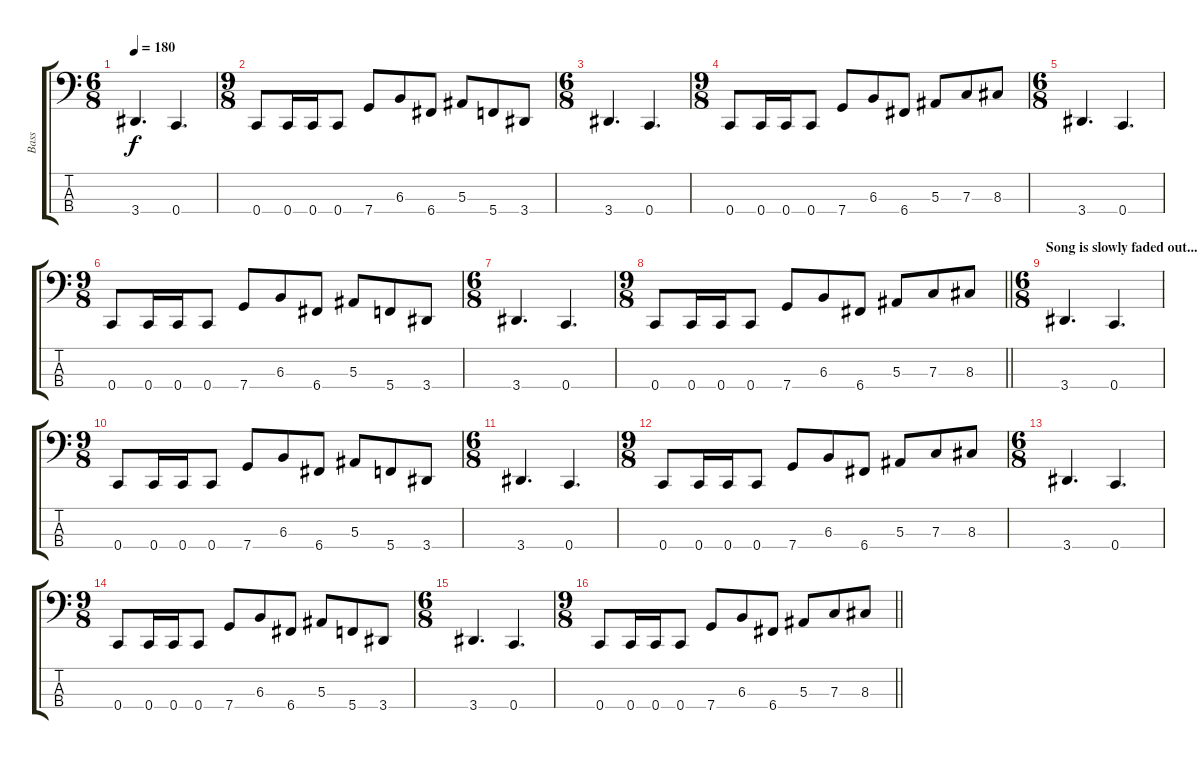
\track ("Bass" "Bass") {instrument electricbasspick}
\staff {score tabs}
\tuning (Eb2 Bb1 F1 C1) {hide}
\ts (6 8)
\section ("" "")
\tempo 180
\clef f4
\ks c
3.4.4{d dy f} 0.4.4{d} |
\ts (9 8)
0.4.8 0.4.16 0.4.16 0.4.8 7.4.8 6.3.8 6.4.8 5.3.8 5.4.8 3.4.8 |
\ts (6 8)
3.4.4{d} 0.4.4{d} |
\ts (9 8)
0.4.8 0.4.16 0.4.16 0.4.8 7.4.8 6.3.8 6.4.8 5.3.8 7.3.8 8.3.8 |
\ts (6 8)
3.4.4{d} 0.4.4{d} |
\ts (9 8)
0.4.8 0.4.16 0.4.16 0.4.8 7.4.8 6.3.8 6.4.8 5.3.8 5.4.8 3.4.8 |
\ts (6 8)
3.4.4{d} 0.4.4{d} |
\ts (9 8)
\barLineRight lightlight
0.4.8 0.4.16 0.4.16 0.4.8 7.4.8 6.3.8 6.4.8 5.3.8 7.3.8 8.3.8 |
\ts (6 8)
\section ("" "Song is slowly faded out...")
3.4.4{d} 0.4.4{d} |
\ts (9 8)
0.4.8 0.4.16 0.4.16 0.4.8 7.4.8 6.3.8 6.4.8 5.3.8 5.4.8 3.4.8 |
\ts (6 8)
3.4.4{d} 0.4.4{d} |
\ts (9 8)
0.4.8 0.4.16 0.4.16 0.4.8 7.4.8 6.3.8 6.4.8 5.3.8 7.3.8 8.3.8 |
\ts (6 8)
3.4.4{d} 0.4.4{d} |
\ts (9 8)
0.4.8 0.4.16 0.4.16 0.4.8 7.4.8 6.3.8 6.4.8 5.3.8 5.4.8 3.4.8 |
\ts (6 8)
3.4.4{d} 0.4.4{d} |
\ts (9 8)
\barLineRight lightlight
0.4.8 0.4.16 0.4.16 0.4.8 7.4.8 6.3.8 6.4.8 5.3.8 7.3.8 8.3.8
